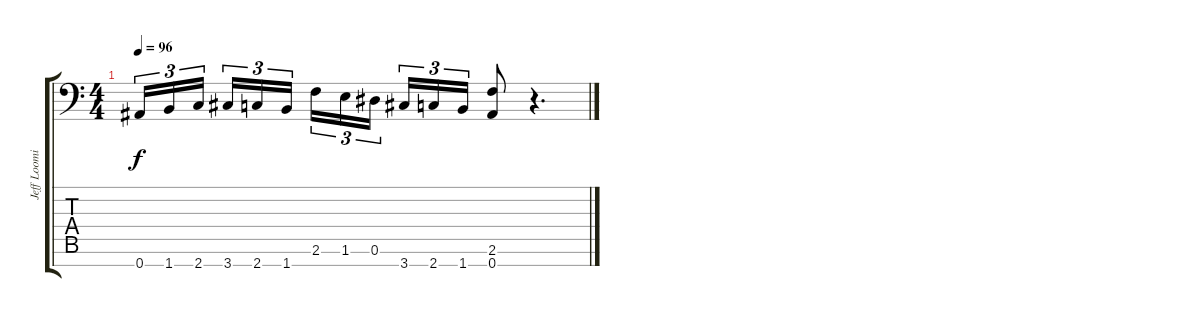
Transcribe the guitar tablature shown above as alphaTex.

\track ("Jeff Loomis Rhythm" "Jeff Loomi") {instrument distortionguitar}
\staff {score tabs}
\tuning (Eb4 Bb3 Gb3 Db3 Ab2 Eb2 Bb1) {hide}
\ts (4 4)
\tempo 96
\clef f4
\ks c
0.7.16{tu (3 2) dy f} 1.7.16{tu (3 2)} 2.7.16{tu (3 2)} 3.7.16{tu (3 2)} 2.7.16{tu (3 2)} 1.7.16{tu (3 2)} 2.6.16{tu (3 2)} 1.6.16{tu (3 2)} 0.6.16{tu (3 2)} 3.7.16{tu (3 2)} 2.7.16{tu (3 2)} 1.7.16{tu (3 2)} (2.6 0.7).8 r.4{d}
